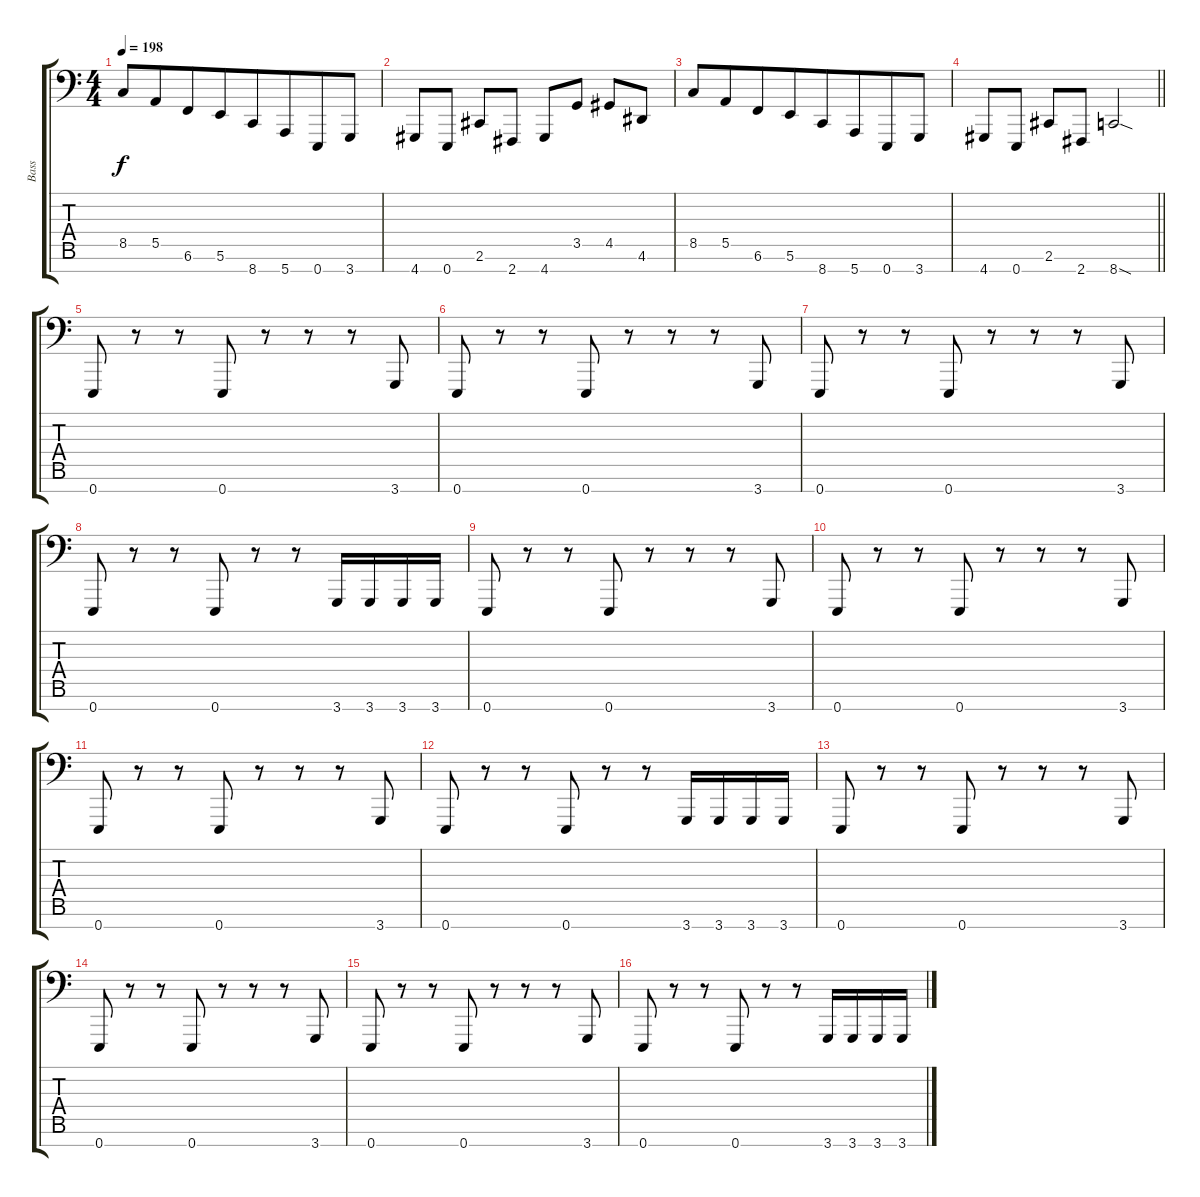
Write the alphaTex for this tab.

\track ("Bass" "Bass") {instrument electricbassfinger}
\staff {score tabs}
\tuning (B2 Gb2 E2 B1 E1 B0 E0) {hide}
\ts (4 4)
\tempo 198
\clef f4
\ks c
8.5.8{dy f} 5.5.8{beam merge} 6.6.8{beam merge} 5.6.8{beam merge} 8.7.8 5.7.8{beam merge} 0.7.8 3.7.8 |
4.7.8{beam merge} 0.7.8 2.6.8{beam merge} 2.7.8 4.7.8 3.5.8 4.5.8 4.6.8 |
8.5.8 5.5.8{beam merge} 6.6.8{beam merge} 5.6.8{beam merge} 8.7.8 5.7.8{beam merge} 0.7.8 3.7.8 |
\barLineRight lightlight
4.7.8{beam merge} 0.7.8 2.6.8{beam merge} 2.7.8 8.7{sod}.2 |
\section ("" "")
0.7.8 r.8{beam merge} r.8 0.7.8 r.8 r.8{beam merge} r.8{beam merge} 3.7.8 |
0.7.8 r.8{beam merge} r.8 0.7.8 r.8 r.8{beam merge} r.8{beam merge} 3.7.8 |
0.7.8 r.8{beam merge} r.8 0.7.8 r.8 r.8{beam merge} r.8{beam merge} 3.7.8 |
0.7.8 r.8{beam merge} r.8 0.7.8 r.8 r.8{beam merge} 3.7.16{beam merge} 3.7.16 3.7.16{beam merge} 3.7.16 |
0.7.8 r.8{beam merge} r.8 0.7.8 r.8 r.8{beam merge} r.8{beam merge} 3.7.8 |
0.7.8 r.8{beam merge} r.8 0.7.8 r.8 r.8{beam merge} r.8{beam merge} 3.7.8 |
0.7.8 r.8{beam merge} r.8 0.7.8 r.8 r.8{beam merge} r.8{beam merge} 3.7.8 |
0.7.8 r.8{beam merge} r.8 0.7.8 r.8 r.8{beam merge} 3.7.16{beam merge} 3.7.16 3.7.16{beam merge} 3.7.16 |
0.7.8 r.8{beam merge} r.8 0.7.8 r.8 r.8{beam merge} r.8{beam merge} 3.7.8 |
0.7.8 r.8{beam merge} r.8 0.7.8 r.8 r.8{beam merge} r.8{beam merge} 3.7.8 |
0.7.8 r.8{beam merge} r.8 0.7.8 r.8 r.8{beam merge} r.8{beam merge} 3.7.8 |
0.7.8 r.8{beam merge} r.8 0.7.8 r.8 r.8{beam merge} 3.7.16{beam merge} 3.7.16 3.7.16{beam merge} 3.7.16
